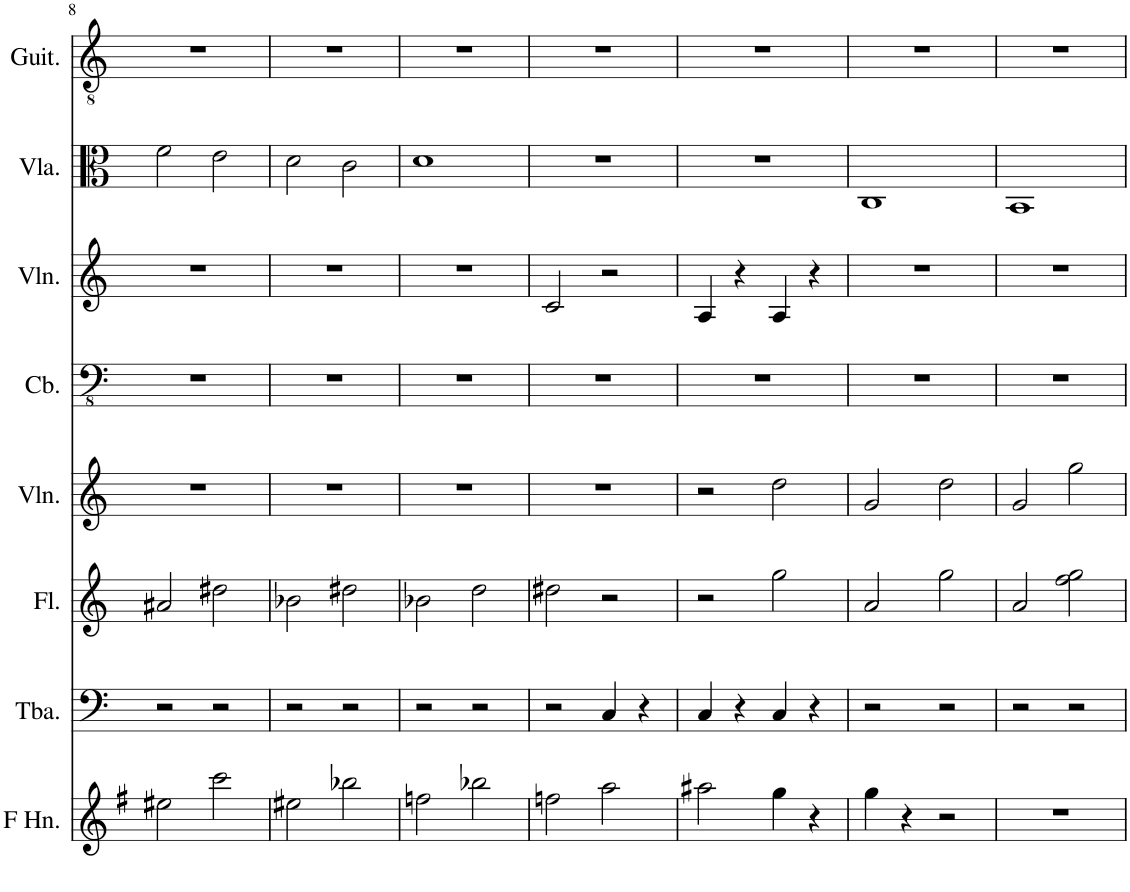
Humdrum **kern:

**kern	**kern	**kern	**kern	**kern	**kern	**kern	**kern
*part8	*part7	*part6	*part5	*part4	*part3	*part2	*part1
*staff8	*staff7	*staff6	*staff5	*staff4	*staff3	*staff2	*staff1
*I"Horn in F	*I"Tuba	*I"Flute	*I"Violin	*I"Contrabass	*I"Violin	*I"Viola	*I"Classical Guitar
*	*I'Tba.	*I'Fl.	*I'Vln.	*I'Cb.	*I'Vln.	*I'Vla.	*I'Guit.
!!LO:PB:g=z
*clefG2	*clefF4	*clefG2	*clefG2	*clefFv4	*clefG2	*clefC3	*clefGv2
*Trd4c7	*	*	*	*Trd7c12	*	*	*
*k[f#]	*k[]	*k[]	*k[]	*k[]	*k[]	*k[]	*k[]
*M4/4	*M4/4	*M4/4	*M4/4	*M4/4	*M4/4	*M4/4	*M4/4
=8	=8	=8	=8	=8	=8	=8	=8
2ee#X\	2r	2a#X/	1r	1r	1r	2f\	1r
2ccc\	2r	2dd#X\	.	.	.	2e\	.
=9	=9	=9	=9	=9	=9	=9	=9
2ee#X\	2r	2b-X\	1r	1r	1r	2d\	1r
2bb-X\	2r	2dd#X\	.	.	.	2c\	.
=10	=10	=10	=10	=10	=10	=10	=10
2ffn\	2r	2b-X\	1r	1r	1r	1d	1r
2bb-X\	2r	2dd\	.	.	.	.	.
=11	=11	=11	=11	=11	=11	=11	=11
2ffn\	2r	2dd#X\	1r	1r	2c/	1r	1r
2aa\	4C/	2r	.	.	2r	.	.
.	4r	.	.	.	.	.	.
=12	=12	=12	=12	=12	=12	=12	=12
2aa#X\	4C/	2r	2r	1r	4A/	1r	1r
.	4r	.	.	.	4r	.	.
4gg\	4C/	2gg\	2dd\	.	4A/	.	.
4r	4r	.	.	.	4r	.	.
=13	=13	=13	=13	=13	=13	=13	=13
4gg\	2r	2a/	2g/	1r	1r	1C	1r
4r	.	.	.	.	.	.	.
2r	2r	2gg\	2dd\	.	.	.	.
=14	=14	=14	=14	=14	=14	=14	=14
1r	2r	2a/	2g/	1r	1r	1BB	1r
.	2r	2ff\ 2gg\	2gg\	.	.	.	.
=	=	=	=	=	=	=	=
*-	*-	*-	*-	*-	*-	*-	*-
